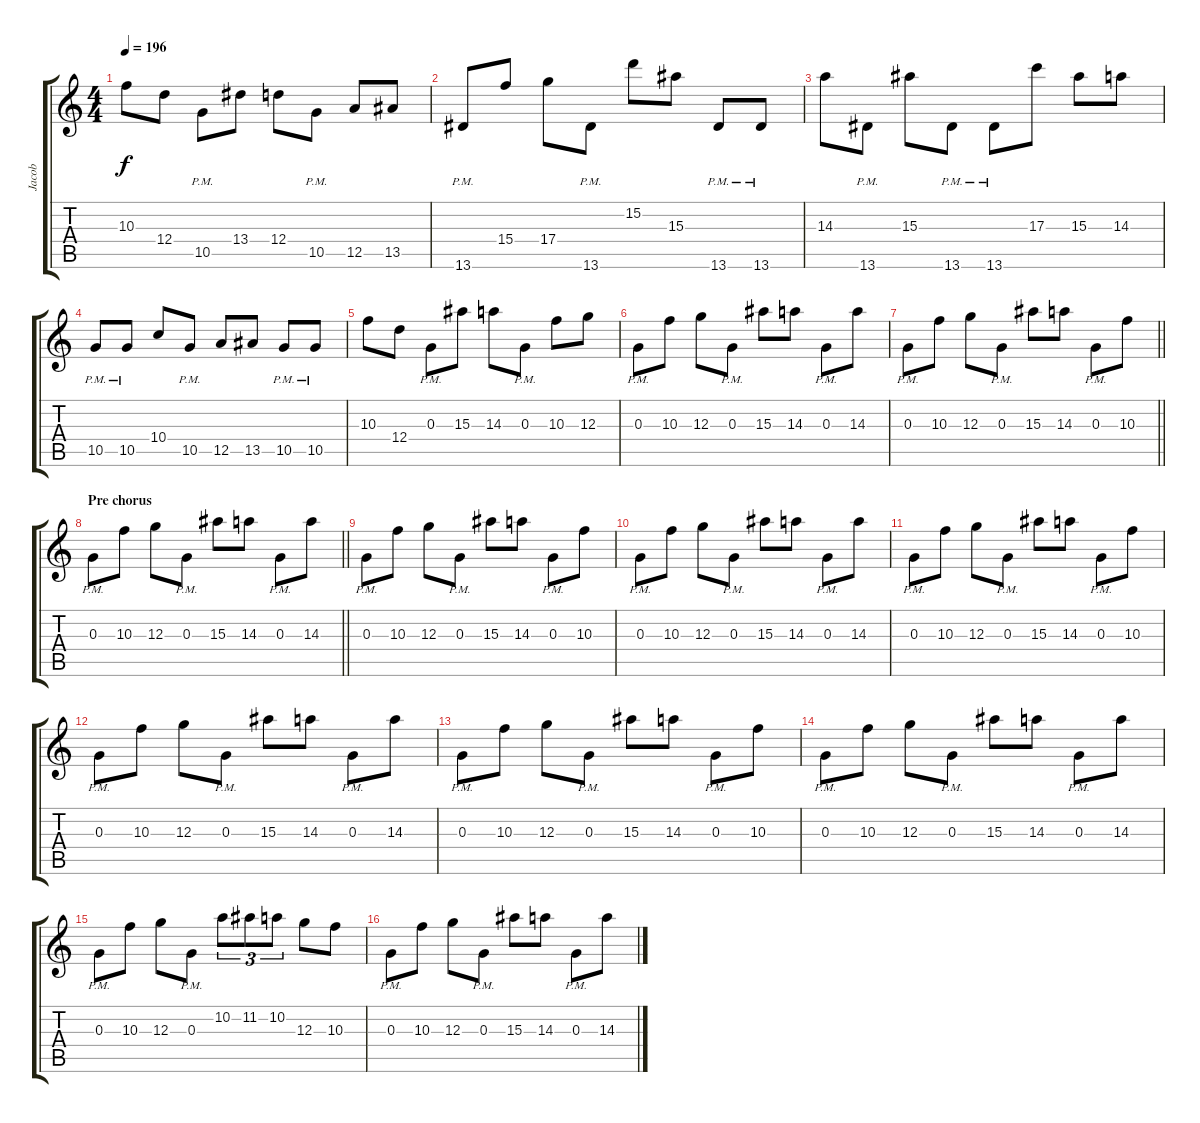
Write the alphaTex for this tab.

\track ("Jacob" "Jacob") {instrument distortionguitar}
\staff {score tabs}
\tuning (E4 B3 G3 D3 A2 D2) {hide}
\ts (4 4)
\tempo 196
\clef g2
\ks c
10.3.8{dy f} 12.4.8 10.5{pm}.8 13.4.8 12.4.8 10.5{pm}.8 12.5.8 13.5.8 |
13.6{pm}.8 15.4.8 17.4.8 13.6{pm}.8 15.2.8 15.3.8 13.6{pm}.8 13.6{pm}.8 |
14.3.8 13.6{pm}.8 15.3.8 13.6{pm}.8 13.6{pm}.8 17.3.8 15.3.8 14.3.8 |
10.5{pm}.8 10.5{pm}.8 10.4.8 10.5{pm}.8 12.5.8 13.5.8 10.5{pm}.8 10.5{pm}.8 |
10.3.8 12.4.8 0.3{pm}.8 15.3.8 14.3.8 0.3{pm}.8 10.3.8 12.3.8 |
0.3{pm}.8 10.3.8 12.3.8 0.3{pm}.8 15.3.8 14.3.8 0.3{pm}.8 14.3.8 |
\barLineRight lightlight
0.3{pm}.8 10.3.8 12.3.8 0.3{pm}.8 15.3.8 14.3.8 0.3{pm}.8 10.3.8 |
\section ("" "Pre chorus")
\barLineRight lightlight
0.3{pm}.8 10.3.8 12.3.8 0.3{pm}.8 15.3.8 14.3.8 0.3{pm}.8 14.3.8 |
0.3{pm}.8 10.3.8 12.3.8 0.3{pm}.8 15.3.8 14.3.8 0.3{pm}.8 10.3.8 |
0.3{pm}.8 10.3.8 12.3.8 0.3{pm}.8 15.3.8 14.3.8 0.3{pm}.8 14.3.8 |
0.3{pm}.8 10.3.8 12.3.8 0.3{pm}.8 15.3.8 14.3.8 0.3{pm}.8 10.3.8 |
0.3{pm}.8 10.3.8 12.3.8 0.3{pm}.8 15.3.8 14.3.8 0.3{pm}.8 14.3.8 |
0.3{pm}.8 10.3.8 12.3.8 0.3{pm}.8 15.3.8 14.3.8 0.3{pm}.8 10.3.8 |
0.3{pm}.8 10.3.8 12.3.8 0.3{pm}.8 15.3.8 14.3.8 0.3{pm}.8 14.3.8 |
0.3{pm}.8 10.3.8 12.3.8 0.3{pm}.8 10.2.8{tu (3 2)} 11.2.8{tu (3 2)} 10.2.8{tu (3 2)} 12.3.8 10.3.8 |
0.3{pm}.8 10.3.8 12.3.8 0.3{pm}.8 15.3.8 14.3.8 0.3{pm}.8 14.3.8
